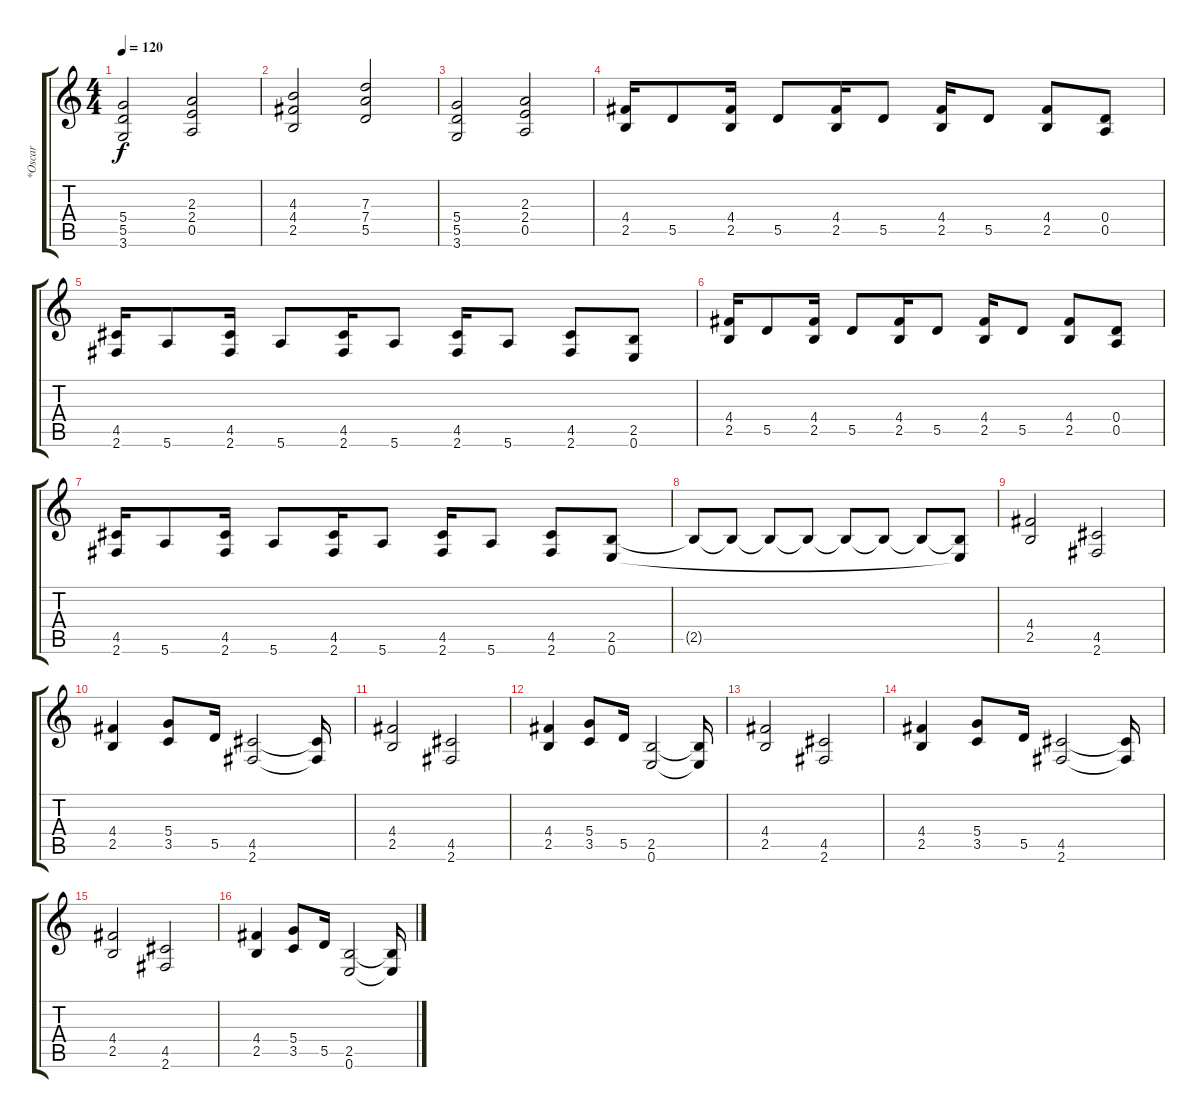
\track ("*Oscar" "*Oscar") {instrument distortionguitar}
\staff {score tabs}
\tuning (E4 B3 G3 D3 A2 E2) {hide}
\ts (4 4)
\tempo 120
\clef g2
\ks c
(5.4 5.5 3.6).2{dy f} (2.3 2.4 0.5).2 |
(4.3 4.4 2.5).2 (7.3 7.4 5.5).2 |
(5.4 5.5 3.6).2 (2.3 2.4 0.5).2 |
(4.4 2.5).16{volume 16} 5.5.8 (4.4 2.5).16 5.5.8 (4.4 2.5).16 5.5.8 (4.4 2.5).16 5.5.8 (4.4 2.5).8 (0.4 0.5).8 |
(4.5 2.6).16 5.6.8 (4.5 2.6).16 5.6.8 (4.5 2.6).16 5.6.8 (4.5 2.6).16 5.6.8 (4.5 2.6).8 (2.5 0.6).8 |
(4.4 2.5).16 5.5.8 (4.4 2.5).16 5.5.8 (4.4 2.5).16 5.5.8 (4.4 2.5).16 5.5.8 (4.4 2.5).8 (0.4 0.5).8 |
(4.5 2.6).16 5.6.8 (4.5 2.6).16 5.6.8 (4.5 2.6).16 5.6.8 (4.5 2.6).16 5.6.8 (4.5 2.6).8 (2.5 0.6).8 |
2.5{t}.8 2.5{t}.8 2.5{t}.8 2.5{t}.8 2.5{t}.8 2.5{t}.8 2.5{t}.8 (2.5{t} 0.6{t}).8 |
(4.4 2.5).2{volume 13} (4.5 2.6).2 |
(4.4 2.5).4 (5.4 3.5).8 5.5.16 (4.5 2.6).2 (4.5{t} 2.6{t}).16 |
(4.4 2.5).2 (4.5 2.6).2 |
(4.4 2.5).4 (5.4 3.5).8 5.5.16 (2.5 0.6).2 (2.5{t} 0.6{t}).16 |
(4.4 2.5).2{volume 13} (4.5 2.6).2 |
(4.4 2.5).4 (5.4 3.5).8 5.5.16 (4.5 2.6).2 (4.5{t} 2.6{t}).16 |
(4.4 2.5).2 (4.5 2.6).2 |
(4.4 2.5).4 (5.4 3.5).8 5.5.16 (2.5 0.6).2 (2.5{t} 0.6{t}).16
